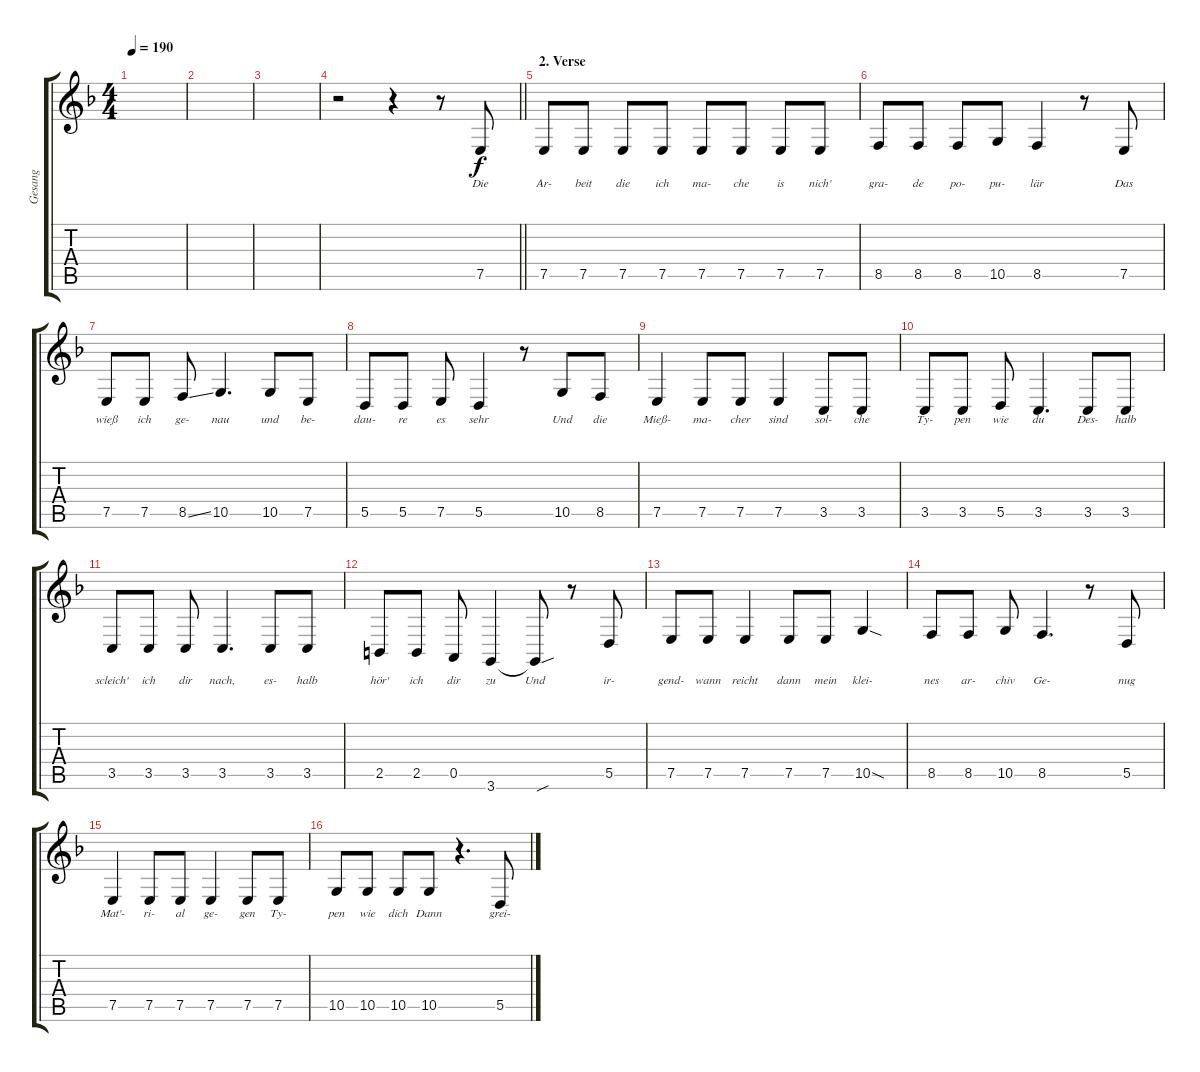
\track ("Gesang" "Gesang") {instrument lead6voice}
\staff {score tabs}
\tuning (E4 B3 G3 D3 A2 E2) {hide}
\ts (4 4)
\tempo 190
\clef g2
\ks f
|
|
|
\barLineRight lightlight
r.2 r.4 r.8 7.5.8{lyrics (0 "Die") lyrics (1 "") lyrics (2 "") lyrics (3 "") lyrics (4 "")} |
\section ("" "2. Verse")
7.5.8{lyrics (0 "Ar-") lyrics (1 "") lyrics (2 "") lyrics (3 "") lyrics (4 "")} 7.5.8{lyrics (0 "beit") lyrics (1 "") lyrics (2 "") lyrics (3 "") lyrics (4 "")} 7.5.8{lyrics (0 "die") lyrics (1 "") lyrics (2 "") lyrics (3 "") lyrics (4 "")} 7.5.8{lyrics (0 "ich") lyrics (1 "") lyrics (2 "") lyrics (3 "") lyrics (4 "")} 7.5.8{lyrics (0 "ma-") lyrics (1 "") lyrics (2 "") lyrics (3 "") lyrics (4 "")} 7.5.8{lyrics (0 "che") lyrics (1 "") lyrics (2 "") lyrics (3 "") lyrics (4 "")} 7.5.8{lyrics (0 "is") lyrics (1 "") lyrics (2 "") lyrics (3 "") lyrics (4 "")} 7.5.8{lyrics (0 "nich'") lyrics (1 "") lyrics (2 "") lyrics (3 "") lyrics (4 "")} |
8.5.8{lyrics (0 "gra-") lyrics (1 "") lyrics (2 "") lyrics (3 "") lyrics (4 "")} 8.5.8{lyrics (0 "de") lyrics (1 "") lyrics (2 "") lyrics (3 "") lyrics (4 "")} 8.5.8{lyrics (0 "po-") lyrics (1 "") lyrics (2 "") lyrics (3 "") lyrics (4 "")} 10.5.8{lyrics (0 "pu-") lyrics (1 "") lyrics (2 "") lyrics (3 "") lyrics (4 "")} 8.5.4{lyrics (0 "lär") lyrics (1 "") lyrics (2 "") lyrics (3 "") lyrics (4 "")} r.8 7.5.8{lyrics (0 "Das") lyrics (1 "") lyrics (2 "") lyrics (3 "") lyrics (4 "")} |
7.5.8{lyrics (0 "wieß") lyrics (1 "") lyrics (2 "") lyrics (3 "") lyrics (4 "")} 7.5.8{lyrics (0 "ich") lyrics (1 "") lyrics (2 "") lyrics (3 "") lyrics (4 "")} 8.5{ss}.8{lyrics (0 "ge-") lyrics (1 "") lyrics (2 "") lyrics (3 "") lyrics (4 "")} 10.5.4{d lyrics (0 "nau") lyrics (1 "") lyrics (2 "") lyrics (3 "") lyrics (4 "")} 10.5.8{lyrics (0 "und") lyrics (1 "") lyrics (2 "") lyrics (3 "") lyrics (4 "")} 7.5.8{lyrics (0 "be-") lyrics (1 "") lyrics (2 "") lyrics (3 "") lyrics (4 "")} |
5.5.8{lyrics (0 "dau-") lyrics (1 "") lyrics (2 "") lyrics (3 "") lyrics (4 "")} 5.5.8{lyrics (0 "re") lyrics (1 "") lyrics (2 "") lyrics (3 "") lyrics (4 "")} 7.5.8{lyrics (0 "es") lyrics (1 "") lyrics (2 "") lyrics (3 "") lyrics (4 "")} 5.5.4{lyrics (0 "sehr") lyrics (1 "") lyrics (2 "") lyrics (3 "") lyrics (4 "")} r.8 10.5.8{lyrics (0 "Und") lyrics (1 "") lyrics (2 "") lyrics (3 "") lyrics (4 "")} 8.5.8{lyrics (0 "die") lyrics (1 "") lyrics (2 "") lyrics (3 "") lyrics (4 "")} |
7.5.4{lyrics (0 "Mieß-") lyrics (1 "") lyrics (2 "") lyrics (3 "") lyrics (4 "")} 7.5.8{lyrics (0 "ma-") lyrics (1 "") lyrics (2 "") lyrics (3 "") lyrics (4 "")} 7.5.8{lyrics (0 "cher") lyrics (1 "") lyrics (2 "") lyrics (3 "") lyrics (4 "")} 7.5.4{lyrics (0 "sind") lyrics (1 "") lyrics (2 "") lyrics (3 "") lyrics (4 "")} 3.5.8{lyrics (0 "sol-") lyrics (1 "") lyrics (2 "") lyrics (3 "") lyrics (4 "")} 3.5.8{lyrics (0 "che") lyrics (1 "") lyrics (2 "") lyrics (3 "") lyrics (4 "")} |
3.5.8{lyrics (0 "Ty-") lyrics (1 "") lyrics (2 "") lyrics (3 "") lyrics (4 "")} 3.5.8{lyrics (0 "pen") lyrics (1 "") lyrics (2 "") lyrics (3 "") lyrics (4 "")} 5.5.8{lyrics (0 "wie") lyrics (1 "") lyrics (2 "") lyrics (3 "") lyrics (4 "")} 3.5.4{d lyrics (0 "du") lyrics (1 "") lyrics (2 "") lyrics (3 "") lyrics (4 "")} 3.5.8{lyrics (0 "Des-") lyrics (1 "") lyrics (2 "") lyrics (3 "") lyrics (4 "")} 3.5.8{lyrics (0 "halb") lyrics (1 "") lyrics (2 "") lyrics (3 "") lyrics (4 "")} |
3.5.8{lyrics (0 "scleich'") lyrics (1 "") lyrics (2 "") lyrics (3 "") lyrics (4 "")} 3.5.8{lyrics (0 "ich") lyrics (1 "") lyrics (2 "") lyrics (3 "") lyrics (4 "")} 3.5.8{lyrics (0 "dir") lyrics (1 "") lyrics (2 "") lyrics (3 "") lyrics (4 "")} 3.5.4{d lyrics (0 "nach,") lyrics (1 "") lyrics (2 "") lyrics (3 "") lyrics (4 "")} 3.5.8{lyrics (0 "es-") lyrics (1 "") lyrics (2 "") lyrics (3 "") lyrics (4 "")} 3.5.8{lyrics (0 "halb") lyrics (1 "") lyrics (2 "") lyrics (3 "") lyrics (4 "")} |
2.5.8{lyrics (0 "hör'") lyrics (1 "") lyrics (2 "") lyrics (3 "") lyrics (4 "")} 2.5.8{lyrics (0 "ich") lyrics (1 "") lyrics (2 "") lyrics (3 "") lyrics (4 "")} 0.5.8{lyrics (0 "dir") lyrics (1 "") lyrics (2 "") lyrics (3 "") lyrics (4 "")} 3.6.4{lyrics (0 "zu") lyrics (1 "") lyrics (2 "") lyrics (3 "") lyrics (4 "")} 3.6{sou t}.8{lyrics (0 "Und") lyrics (1 "") lyrics (2 "") lyrics (3 "") lyrics (4 "")} r.8 5.5.8{lyrics (0 "ir-") lyrics (1 "") lyrics (2 "") lyrics (3 "") lyrics (4 "")} |
7.5.8{lyrics (0 "gend-") lyrics (1 "") lyrics (2 "") lyrics (3 "") lyrics (4 "")} 7.5.8{lyrics (0 "wann") lyrics (1 "") lyrics (2 "") lyrics (3 "") lyrics (4 "")} 7.5.4{lyrics (0 "reicht") lyrics (1 "") lyrics (2 "") lyrics (3 "") lyrics (4 "")} 7.5.8{lyrics (0 "dann") lyrics (1 "") lyrics (2 "") lyrics (3 "") lyrics (4 "")} 7.5.8{lyrics (0 "mein") lyrics (1 "") lyrics (2 "") lyrics (3 "") lyrics (4 "")} 10.5{sod}.4{lyrics (0 "klei-") lyrics (1 "") lyrics (2 "") lyrics (3 "") lyrics (4 "")} |
8.5.8{lyrics (0 "nes") lyrics (1 "") lyrics (2 "") lyrics (3 "") lyrics (4 "")} 8.5.8{lyrics (0 "ar-") lyrics (1 "") lyrics (2 "") lyrics (3 "") lyrics (4 "")} 10.5.8{lyrics (0 "chiv") lyrics (1 "") lyrics (2 "") lyrics (3 "") lyrics (4 "")} 8.5.4{d lyrics (0 "Ge-") lyrics (1 "") lyrics (2 "") lyrics (3 "") lyrics (4 "")} r.8 5.5.8{lyrics (0 "nug") lyrics (1 "") lyrics (2 "") lyrics (3 "") lyrics (4 "")} |
7.5.4{lyrics (0 "Mat'-") lyrics (1 "") lyrics (2 "") lyrics (3 "") lyrics (4 "")} 7.5.8{lyrics (0 "ri-") lyrics (1 "") lyrics (2 "") lyrics (3 "") lyrics (4 "")} 7.5.8{lyrics (0 "al") lyrics (1 "") lyrics (2 "") lyrics (3 "") lyrics (4 "")} 7.5.4{lyrics (0 "ge-") lyrics (1 "") lyrics (2 "") lyrics (3 "") lyrics (4 "")} 7.5.8{lyrics (0 "gen") lyrics (1 "") lyrics (2 "") lyrics (3 "") lyrics (4 "")} 7.5.8{lyrics (0 "Ty-") lyrics (1 "") lyrics (2 "") lyrics (3 "") lyrics (4 "")} |
10.5.8{lyrics (0 "pen") lyrics (1 "") lyrics (2 "") lyrics (3 "") lyrics (4 "")} 10.5.8{lyrics (0 "wie") lyrics (1 "") lyrics (2 "") lyrics (3 "") lyrics (4 "")} 10.5.8{lyrics (0 "dich") lyrics (1 "") lyrics (2 "") lyrics (3 "") lyrics (4 "")} 10.5.8{lyrics (0 "Dann") lyrics (1 "") lyrics (2 "") lyrics (3 "") lyrics (4 "")} r.4{d} 5.5.8{lyrics (0 "grei-") lyrics (1 "") lyrics (2 "") lyrics (3 "") lyrics (4 "")}
